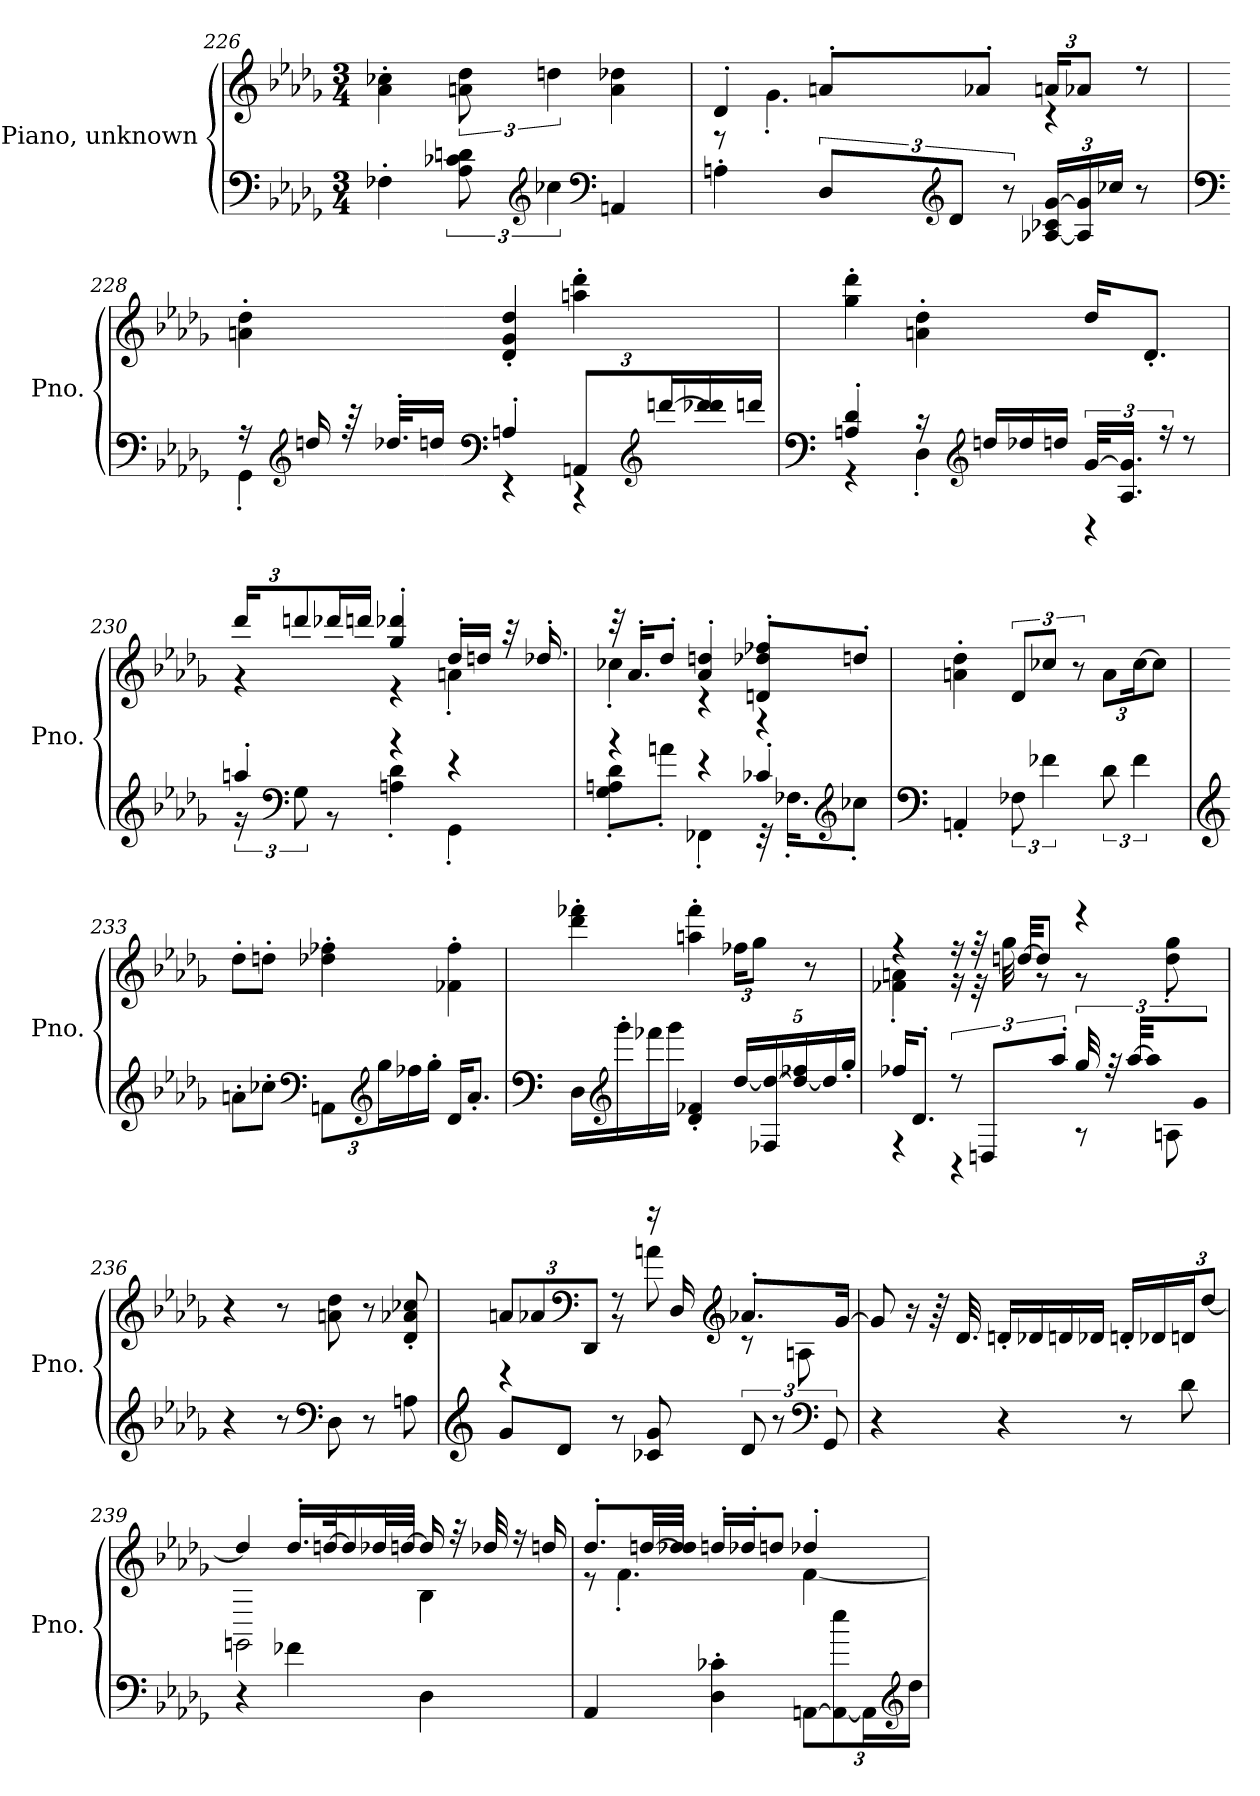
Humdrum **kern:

**kern	**kern
*part1	*part1
*staff2	*staff1
*I"Piano, unknown	*
*I'Pno.	*
*clefF4	*clefG2
*k[b-e-a-d-g-]	*k[b-e-a-d-g-]
*M3/4	*M3/4
=226	=226
4F-X'\	4a-\' 4cc-X\'
12A-\ 12c-X\ 12dn\	12an\ 12dd-\
*clefG2	*
6cc-X\	6ddn\
*clefF4	*
4AAn/	4a\ 4dd-X\
!!LO:LB:g=z
=227	=227
*	*^
4An'\	4d-'/	8r
.	.	4.g-'\
12D-/L	8an'/L	.
*clefG2	*	*
12d-/J	.	.
.	8a-X'/J	.
12r	.	.
*Xbrackettup	*Xbrackettup	*
[24A-X/ 24c-X/ [24g-/LL	24an/KL	4r
24A-/] 24g-/]	12a-X/J	.
24cc-X/JJ	.	.
8r	8r	.
*	*v	*v
=228	=228
*clefF4	*
*^	*
16r	4GG-'\	4an\' 4dd-\'
*clefG2	*	*
16ddn/	.	.
64r	.	.
32.dd-X'/KLL	.	.
16ddn/JJ	.	.
*clefF4	*	*
4An'/	4r	4d-/' 4g-/' 4dd-/'
12AAn/L	4r	4aan\' 4ddd-\'
*clefG2	*	*
[24dddn/L	.	.
16ddd-X/ 16ddd/]	.	.
16dddn/JJ	.	.
!!LO:LB:g=z
=229	=229	=229
*clefF4	*	*
4An/' 4d-/'	4r	4gg-\' 4ddd-\'
16r	4D-'\	4an\' 4dd-\'
*clefG2	*	*
16ddn/LL	.	.
16dd-X/	.	.
16ddn/JJ	.	.
*brackettup	*	*
[48g-/KLL	4r	16dd-/KL
24.A/ 24.g-/]JJ	.	.
.	.	8.d-'/J
24r	.	.
8r	.	.
=230	=230	=230
*	*	*^
4aan'/	24r	24ddd-/KL	4r
*clefF4	*	*	*
.	12G-\	12dddn/	.
.	8r	16ddd-X/L	.
.	.	16dddn/JJ	.
4r	4An\' 4d-\'	4gg-/' 4ddd-X/'	4r
4r	4GG-'\	16dd-'/LL	4an'\
.	.	16ddn/JJ	.
.	.	32r	.
.	.	16.dd-X'/	.
!!LO:LB:g=z	!!
=231	=231	=231	=231
4r	8G-\' 8An\' 8d-\'L	32r	4cc-X'\
.	.	16.a-'/KL	.
.	8an'\J	8dd-'/J	.
4r	4FF-X'\	4a-/' 4ddn/'	4r
4c-X'/	32r	8dn/' 8dd-X/' 8ff-X/'L	4r
.	16.F-X'\KL	.	.
*clefG2	*	*	*
.	8cc-X'\J	8ddn'/J	.
*v	*v	*	*
*	*v	*v
=232	=232
*clefF4	*
4AAn'/	4an\' 4dd-\'
*	*brackettup
12F-X\	12d-/L
6f-X\	12cc-X/J
.	12r
*	*Xbrackettup
12d-\	12a\L
6f-\	[24cc-\K
.	8cc-\J]
=233	=233
*clefG2	*
8an'\L	8dd-'\L
8cc-X'\J	8ddn'\J
*clefF4	*
*Xbrackettup	*
12AAn\L	4dd-X\' 4ff-X\'
*clefG2	*
24gg-\L	.
16ff-X\	.
16gg-'\JJ	.
16d-/KL	4f-X\' 4ff-\'
8.a'/J	.
!!LO:PB:g=z
=234	=234
*clefF4	*
16D-\LL	4ddd-\' 4fff-X\'
*clefG2	*
16ggg-'\	.
16fff-X\	.
16ggg-\JJ	.
4d-/' 4f-X/'	4aan\' 4fff-\'
[20dd-/LL	24ff-X\KL
.	12gg-\J
20F-X/ 20dd-/_	.
20dd-/_ 20ff-X/	.
.	8r
20dd-/]	.
20gg-'/JJ	.
=235	=235
*^	*^
16ff-X/KL	4r	4r	4f-X\' 4an\'
8.d-'/J	.	.	.
*brackettup	*	*	*
12r	4r	16r	16r
.	.	32r	32r
12Dn/L	.	.	.
.	.	[32ddn/KKL	32gg-\
.	.	8dd/J]	8r
12aa-'/J	.	.	.
48gg-/	8r	4r	8r
48r	.	.	.
[48aa-/KKL	.	.	.
8aa-/]	.	.	.
.	8An\	.	8dd\' 8gg-\'
16g-/Jk	.	.	.
*v	*v	*	*
*	*v	*v
!!LO:LB:g=z
=236	=236
4r	4r
8r	8r
*clefF4	*
8D-\	8an\ 8dd-\
8r	8r
8An\	8d-/' 8a-X/' 8cc-X/'
=237	=237
*clefG2	*
*	*^
8g-/L	12an/L	4r
.	12a-X/	.
8d-/J	.	.
*	*clefF4	*
.	12DD-/J	.
8r	8r	8r
8c-X/ 8g-/	16r	8an\
.	16D-/	.
*	*clefG2	*
12d-/	8.a-X'/L	8r
12r	.	.
.	.	8An\
*clefF4	*	*
12GG-/	.	.
.	[16g-/Jk	.
*	*v	*v
!!LO:LB:g=z
=238	=238
4r	8g-/]
.	16r
.	64r
.	32.d-/
4r	16dn'/LL
.	16d-X/
.	16dn/
.	16d-X/JJ
8r	16dn'/LL
.	16d-X/
8d-\	24dn/J
.	[12dd-/J
=239	=239
*	*^
4r	4dd-/]	2GGn\
4f-X\	16.dd-'/LL	.
.	[32ddn/K	.
.	16dd/]	.
.	32dd-X/L	.
.	[32ddn/JJJ	.
4D-\	16dd/]	4B-\
.	32r	.
.	32dd-X/	.
.	16r	.
.	16ddn/	.
!!LO:LB:g=z	!!
=240	=240	=240
4AA-/	8.dd-'/L	8r
.	.	4.f'\
.	[32ddn/LL	.
.	32dd-X/ 32dd/]JJJ	.
4D-\' 4c-X\'	16ddn'/LL	.
.	16dd-X'/J	.
.	8ddn/J	.
*Xbrackettup	*	*
[12AAn\L	4dd-X'/	[4f\
12AA\_ 12ee-\	.	.
24AA\L]	.	.
*clefG2	*	*
24dd-\JJ	.	.
*	*v	*v
=	=
*-	*-
